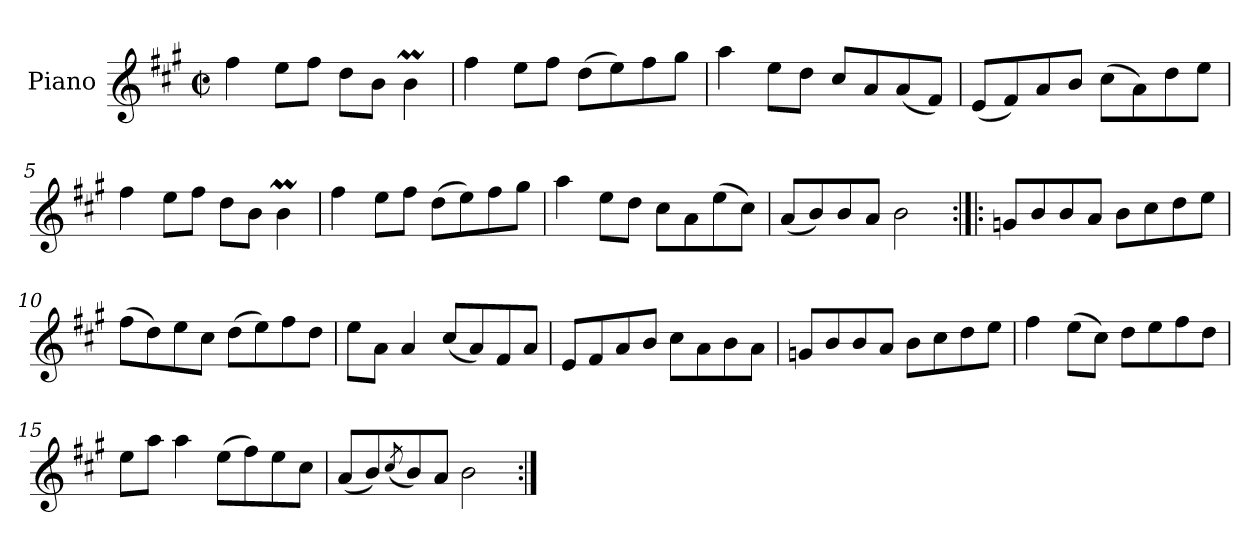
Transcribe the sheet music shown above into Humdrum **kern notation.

**kern
*part1
*staff1
*I"Piano
*I'Pno
*clefG2
*k[f#c#g#]
*M2/2
*met(c|)
=1
4ff#\
8ee\L
8ff#\J
8dd\L
8b\J
4bM\
=2
4ff#\
8ee\L
8ff#\J
(>8dd\L
8ee\)
8ff#\
8gg#\J
=3
4aa\
8ee\L
8dd\J
8cc#/L
8a/
(8a/
8f#/J)
=4
(8e/L
8f#/)
8a/
8b/J
(>8cc#\L
8a\)
8dd\
8ee\J
!!LO:LB:g=z
=5
4ff#\
8ee\L
8ff#\J
8dd\L
8b\J
4bM\
=6
4ff#\
8ee\L
8ff#\J
(>8dd\L
8ee\)
8ff#\
8gg#\J
=7
4aa\
8ee\L
8dd\J
8cc#\L
8a\
(>8ee\
8cc#\J)
=8
(8a/L
8b/)
8b/
8a/J
2b\
!!LO:LB:g=z
=9:|!|:
8gn/L
8b/
8b/
8a/J
8b\L
8cc#\
8dd\
8ee\J
=10
(>8ff#\L
8dd\)
8ee\
8cc#\J
(8dd\L
8ee\)
8ff#\
8dd\J
=11
8ee\L
8a\J
4a/
(8cc#/L
8a/)
8f#/
8a/J
=12
8e/L
8f#/
8a/
8b/J
8cc#\L
8a\
8b\
8a\J
!!LO:LB:g=z
=13
8gn/L
8b/
8b/
8a/J
8b\L
8cc#\
8dd\
8ee\J
=14
4ff#\
(>8ee\L
8cc#\J)
8dd\L
8ee\
8ff#\
8dd\J
=15
8ee\L
8aa\J
4aa\
(>8ee\L
8ff#\)
8ee\
8cc#\J
=16
(8a/L
8b/)
(8qcc#/
8b/)
8a/J
2b\
=:|!
*-
